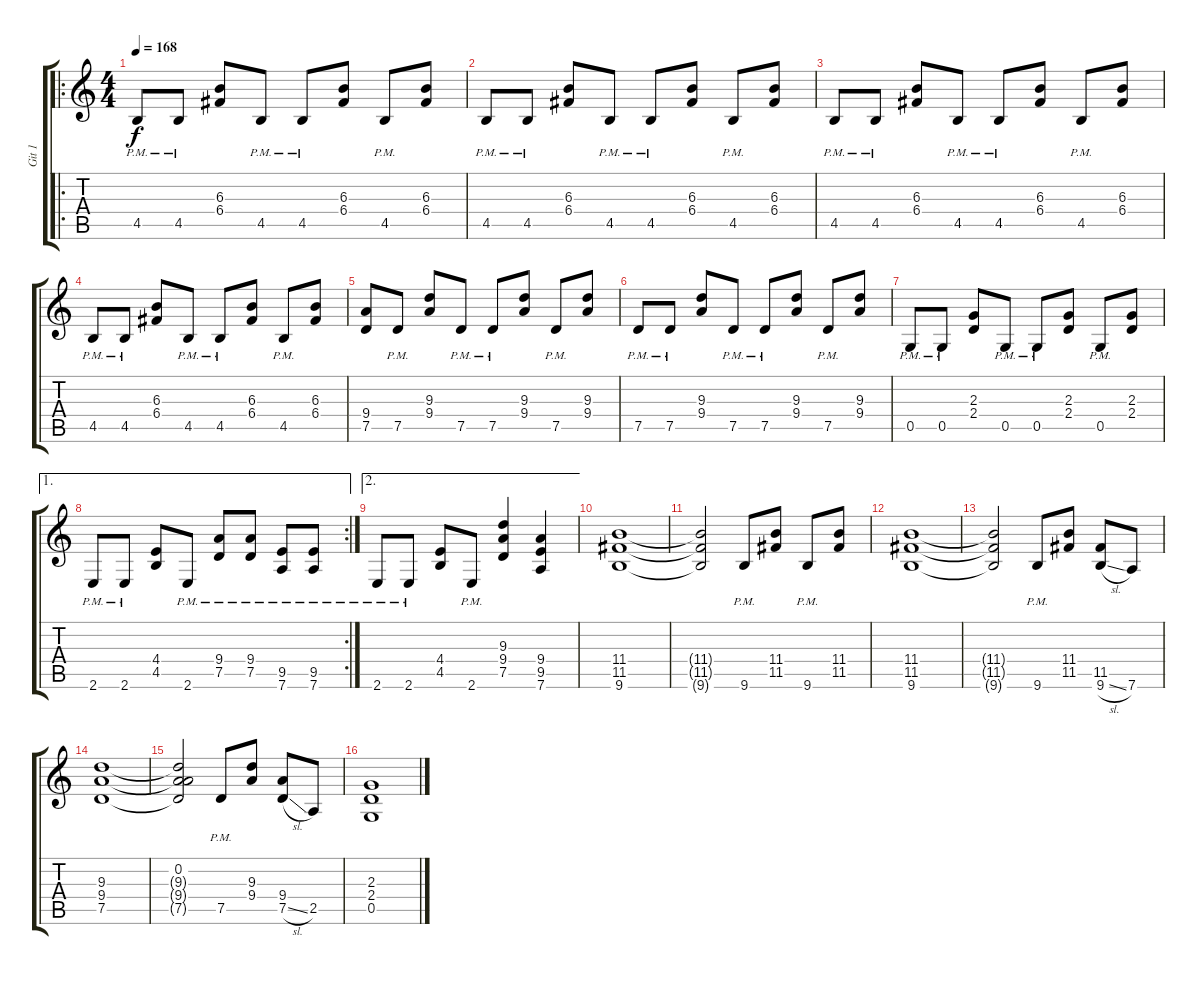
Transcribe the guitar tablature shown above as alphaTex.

\track ("Git 1" "Git 1") {instrument distortionguitar}
\staff {score tabs}
\tuning (D4 A3 F3 C3 G2 D2) {hide}
\ro
\ts (4 4)
\tempo 168
\clef g2
\ks c
4.5{pm}.8{dy f} 4.5{pm}.8 (6.3 6.4).8 4.5{pm}.8 4.5{pm}.8 (6.3 6.4).8 4.5{pm}.8 (6.3 6.4).8 |
4.5{pm}.8 4.5{pm}.8 (6.3 6.4).8 4.5{pm}.8 4.5{pm}.8 (6.3 6.4).8 4.5{pm}.8 (6.3 6.4).8 |
4.5{pm}.8 4.5{pm}.8 (6.3 6.4).8 4.5{pm}.8 4.5{pm}.8 (6.3 6.4).8 4.5{pm}.8 (6.3 6.4).8 |
4.5{pm}.8 4.5{pm}.8 (6.3 6.4).8 4.5{pm}.8 4.5{pm}.8 (6.3 6.4).8 4.5{pm}.8 (6.3 6.4).8 |
(9.4 7.5).8 7.5{pm}.8 (9.3 9.4).8 7.5{pm}.8 7.5{pm}.8 (9.3 9.4).8 7.5{pm}.8 (9.3 9.4).8 |
7.5{pm}.8 7.5{pm}.8 (9.3 9.4).8 7.5{pm}.8 7.5{pm}.8 (9.3 9.4).8 7.5{pm}.8 (9.3 9.4).8 |
0.5{pm}.8 0.5{pm}.8 (2.3 2.4).8 0.5{pm}.8 0.5{pm}.8 (2.3 2.4).8 0.5{pm}.8 (2.3 2.4).8 |
\ae 1
\rc 2
2.6{pm}.8 2.6{pm}.8 (4.4 4.5).8 2.6{pm}.8 (9.4{pm} 7.5{pm}).8 (9.4{pm} 7.5{pm}).8 (9.5{pm} 7.6{pm}).8 (9.5{pm} 7.6{pm}).8 |
\ae 2
2.6{pm}.8 2.6{pm}.8 (4.4 4.5).8 2.6{pm}.8 (9.3 9.4 7.5).4 (9.4 9.5 7.6).4 |
(11.4 11.5 9.6).1 |
(11.4{t} 11.5{t} 9.6{t}).2 9.6{pm}.8 (11.4 11.5).8 9.6{pm}.8 (11.4 11.5).8 |
(11.4 11.5 9.6).1 |
(11.4{t} 11.5{t} 9.6{t}).2 9.6{pm}.8 (11.4 11.5).8 (11.5 9.6{sl}).8 7.6.8 |
(9.3 9.4 7.5).1 |
(0.2 9.3{t} 9.4{t} 7.5{t}).2 7.5{pm}.8 (9.3 9.4).8 (9.4 7.5{sl}).8 2.5.8 |
(2.3 2.4 0.5).1
